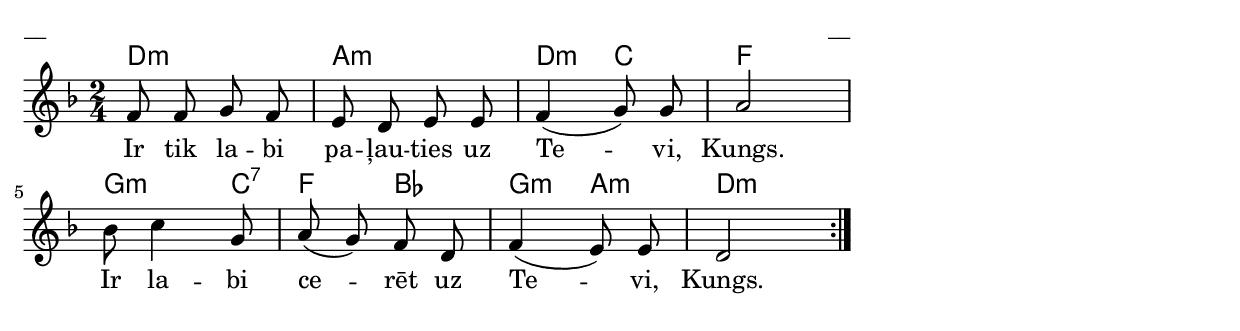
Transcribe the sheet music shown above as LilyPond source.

\version "2.13.18"

\paper {
line-width = 14\cm
left-margin = 0.4\cm
between-system-padding = 0.1\cm
between-system-space = 0.1\cm
}

\layout {
indent = #0
ragged-last = ##f
}

chordsA = \chordmode {
d2:min a:min d4:min c f2 g4.:min c8:7 f4 bes g:min a:min d2:min
}

voiceA = \relative c' {
\clef "treble"
\key d \minor
\time 2/4
%\dynamicUp

\repeat volta 2 {f8 f g f | e d e e | f4 (g8) g | a2 | bes8 c4 g8 | a (g) f d | f4 (e8) e | d2}
}

lyricA = \lyricmode {
Ir tik la -- bi pa -- ļau -- ties uz Te -- vi, Kungs. Ir la -- bi ce -- rēt uz Te -- vi, Kungs.
}

fullScore = <<
\new ChordNames { \chordsA }
\new Staff {
<<
\new Voice = "voiceA" { \oneVoice \autoBeamOff \voiceA }
\lyricsto "voiceA" \new Lyrics \lyricA
>>
}
>>


\score {
\fullScore
\header { piece = "__" opus = "__" }
}
\markup { \with-color #(x11-color 'white) \sans \smaller "aaa" }
\score {
\unfoldRepeats
\fullScore
\midi {
\context { \Staff \remove "Staff_performer" }
\context { \Voice \consists "Staff_performer" }
}
}


